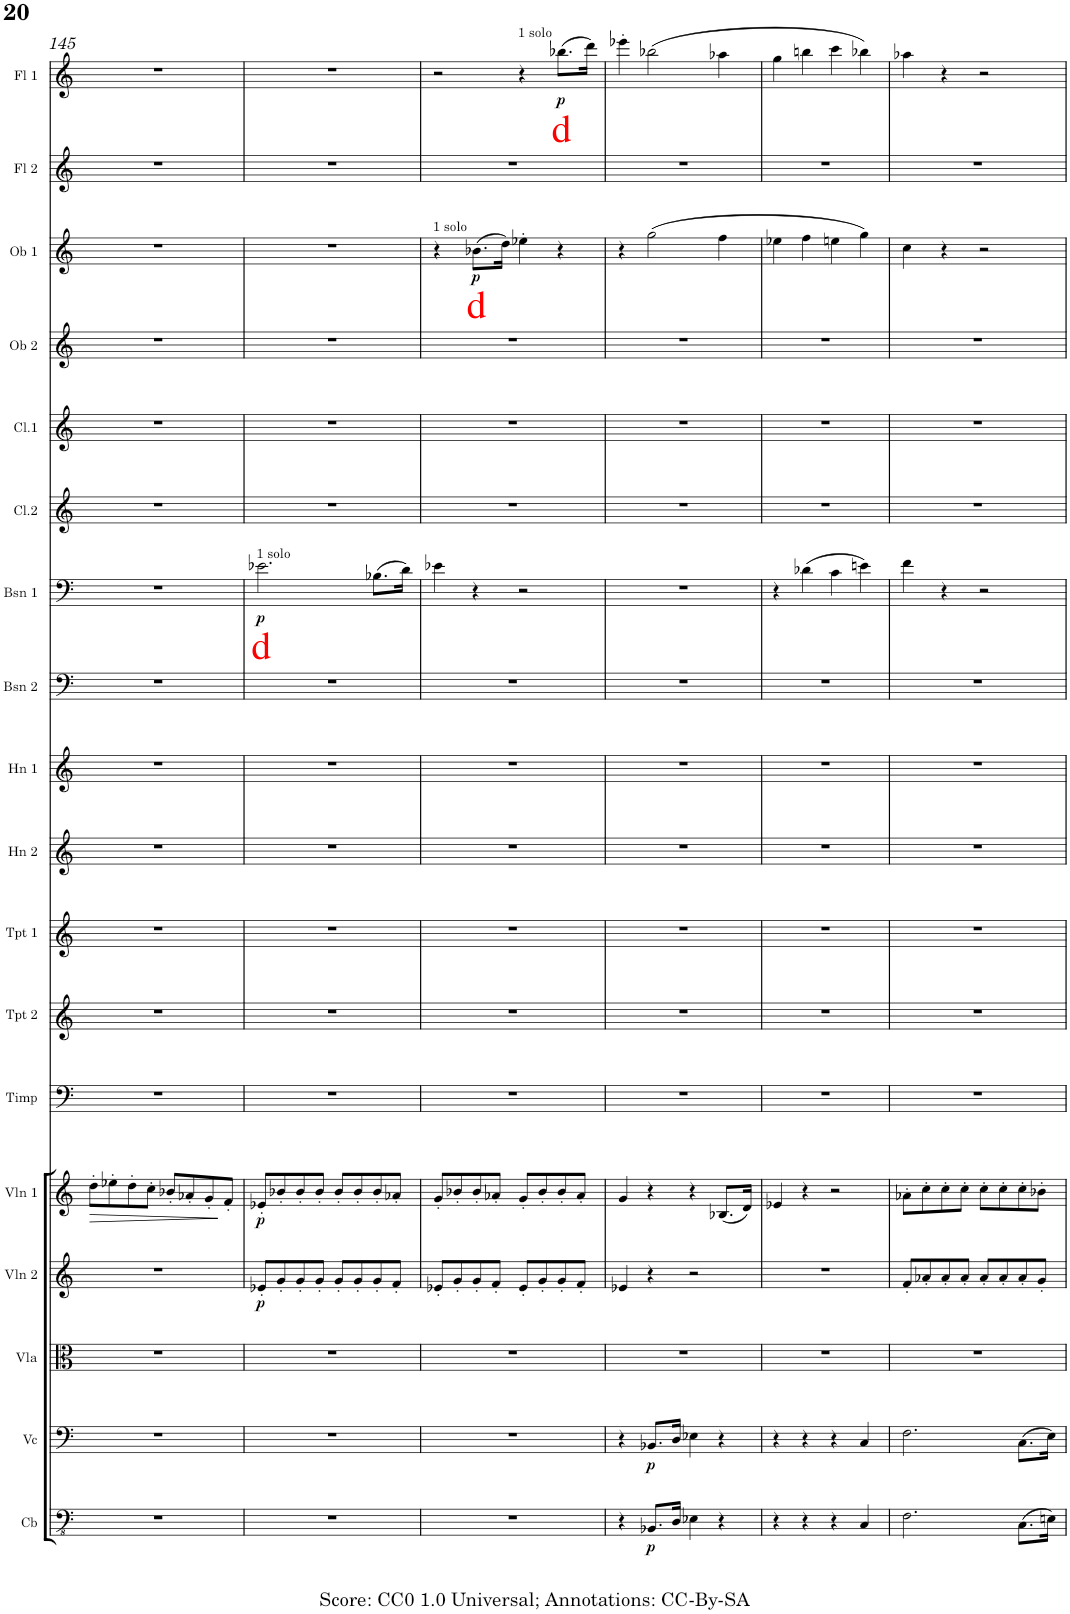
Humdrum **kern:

**kern	**dynam	**kern	**dynam	**kern	**kern	**dynam	**kern	**dynam	**kern	**kern	**kern	**kern	**kern	**kern	**kern	**text	**dynam	**kern	**kern	**kern	**kern	**text	**dynam	**kern	**kern	**text	**dynam
*part18	*part18	*part17	*part17	*part16	*part15	*part15	*part14	*part14	*part13	*part12	*part11	*part10	*part9	*part8	*part7	*part7	*part7	*part6	*part5	*part4	*part3	*part3	*part3	*part2	*part1	*part1	*part1
*staff18	*staff18	*staff17	*staff17	*staff16	*staff15	*staff15	*staff14	*staff14	*staff13	*staff12	*staff11	*staff10	*staff9	*staff8	*staff7	*staff7	*staff7	*staff6	*staff5	*staff4	*staff3	*staff3	*staff3	*staff2	*staff1	*staff1	*staff1
*I"Contrabass	*	*I"Violoncello	*	*I"Viola	*I"Violin 2	*	*I"Violin 1	*	*I"Timpani	*I"C Trumpet 2	*I"C Trumpet 1	*I"C Horn 2	*I"C Horn 1	*I"Bassoon 2	*I"Bassoon 1	*	*	*I"C Clarinet 2	*I"C Clarinet 1	*I"Oboe 2	*I"Oboe 1	*	*	*I"Flute 2	*I"Flute 1	*	*
*I'Cb	*	*I'Vc	*	*I'Vla	*I'Vln 2	*	*I'Vln 1	*	*I'Timp	*I'Tpt 2	*I'Tpt 1	*I'Hn 2	*I'Hn 1	*I'Bsn 2	*I'Bsn 1	*	*	*I'Cl.2	*I'Cl.1	*I'Ob 2	*I'Ob 1	*	*	*I'Fl 2	*I'Fl 1	*	*
!!LO:PB:g=z
*clefFv4	*	*clefF4	*	*clefC3	*clefG2	*	*clefG2	*	*clefF4	*clefG2	*clefG2	*clefG2	*clefG2	*clefF4	*clefF4	*	*	*clefG2	*clefG2	*clefG2	*clefG2	*	*	*clefG2	*clefG2	*	*
*	*	*	*	*	*	*	*	*	*	*	*	*Trd7c12	*Trd7c12	*	*	*	*	*Trd1c2	*Trd1c2	*	*	*	*	*	*	*	*
*k[]	*	*k[]	*	*k[]	*k[]	*	*k[]	*	*k[]	*k[]	*k[]	*k[]	*k[]	*k[]	*k[]	*	*	*k[]	*k[]	*k[]	*k[]	*	*	*k[]	*k[]	*	*
*M2/2	*	*M2/2	*	*M2/2	*M2/2	*	*M2/2	*	*M2/2	*M2/2	*M2/2	*M2/2	*M2/2	*M2/2	*M2/2	*	*	*M2/2	*M2/2	*M2/2	*M2/2	*	*	*M2/2	*M2/2	*	*
*met(c|)	*	*met(c|)	*	*met(c|)	*met(c|)	*	*met(c|)	*	*met(c|)	*met(c|)	*met(c|)	*met(c|)	*met(c|)	*met(c|)	*met(c|)	*	*	*met(c|)	*met(c|)	*met(c|)	*met(c|)	*	*	*met(c|)	*met(c|)	*	*
=145	=145	=145	=145	=145	=145	=145	=145	=145	=145	=145	=145	=145	=145	=145	=145	=145	=145	=145	=145	=145	=145	=145	=145	=145	=145	=145	=145
!	!	!	!	!	!	!	!	!LO:HP:b	!	!	!	!	!	!	!	!	!	!	!	!	!	!	!	!	!	!	!
1r	.	1r	.	1r	1r	.	8dd'\L	>	1r	1r	1r	1r	1r	1r	1r	.	.	1r	1r	1r	1r	.	.	1r	1r	.	.
.	.	.	.	.	.	.	8ee-X'\	.	.	.	.	.	.	.	.	.	.	.	.	.	.	.	.	.	.	.	.
.	.	.	.	.	.	.	8dd'\	.	.	.	.	.	.	.	.	.	.	.	.	.	.	.	.	.	.	.	.
.	.	.	.	.	.	.	8cc'\J	.	.	.	.	.	.	.	.	.	.	.	.	.	.	.	.	.	.	.	.
.	.	.	.	.	.	.	8b-X'/L	.	.	.	.	.	.	.	.	.	.	.	.	.	.	.	.	.	.	.	.
.	.	.	.	.	.	.	8a-X'/	.	.	.	.	.	.	.	.	.	.	.	.	.	.	.	.	.	.	.	.
.	.	.	.	.	.	.	8g'/	.	.	.	.	.	.	.	.	.	.	.	.	.	.	.	.	.	.	.	.
.	.	.	.	.	.	.	8f'/J	]	.	.	.	.	.	.	.	.	.	.	.	.	.	.	.	.	.	.	.
=146	=146	=146	=146	=146	=146	=146	=146	=146	=146	=146	=146	=146	=146	=146	=146	=146	=146	=146	=146	=146	=146	=146	=146	=146	=146	=146	=146
!	!	!	!	!	!	!	!	!	!	!	!	!	!	!	!LO:TX:a:t=1 solo	!	!	!	!	!	!	!	!	!	!	!	!
!	!	!	!	!	!	!LO:DY:b	!	!LO:DY:b	!	!	!	!	!	!	!	!LO:LY:b:color=#FF0000	!LO:DY:b	!	!	!	!	!	!	!	!	!	!
1r	.	1r	.	1r	8e-X'/L	p	8e-X'/L	p	1r	1r	1r	1r	1r	1r	2.e-X\	d	p	1r	1r	1r	1r	.	.	1r	1r	.	.
.	.	.	.	.	8g'/	.	8b-X'/	.	.	.	.	.	.	.	.	.	.	.	.	.	.	.	.	.	.	.	.
.	.	.	.	.	8g'/	.	8b-'/	.	.	.	.	.	.	.	.	.	.	.	.	.	.	.	.	.	.	.	.
.	.	.	.	.	8g'/J	.	8b-'/J	.	.	.	.	.	.	.	.	.	.	.	.	.	.	.	.	.	.	.	.
.	.	.	.	.	8g'/L	.	8b-'/L	.	.	.	.	.	.	.	.	.	.	.	.	.	.	.	.	.	.	.	.
.	.	.	.	.	8g'/	.	8b-'/	.	.	.	.	.	.	.	.	.	.	.	.	.	.	.	.	.	.	.	.
.	.	.	.	.	8g'/	.	8b-'/	.	.	.	.	.	.	.	(8.B-X\L	.	.	.	.	.	.	.	.	.	.	.	.
.	.	.	.	.	8f'/J	.	8a-X'/J	.	.	.	.	.	.	.	.	.	.	.	.	.	.	.	.	.	.	.	.
.	.	.	.	.	.	.	.	.	.	.	.	.	.	.	16d\Jk)	.	.	.	.	.	.	.	.	.	.	.	.
=147	=147	=147	=147	=147	=147	=147	=147	=147	=147	=147	=147	=147	=147	=147	=147	=147	=147	=147	=147	=147	=147	=147	=147	=147	=147	=147	=147
!	!	!	!	!	!	!	!	!	!	!	!	!	!	!	!	!	!	!	!	!	!LO:TX:a:t=1 solo	!	!	!	!	!	!
1r	.	1r	.	1r	8e-X'/L	.	8g'/L	.	1r	1r	1r	1r	1r	1r	4e-X\	.	.	1r	1r	1r	4r	.	.	1r	2r	.	.
.	.	.	.	.	8g'/	.	8b-X'/	.	.	.	.	.	.	.	.	.	.	.	.	.	.	.	.	.	.	.	.
!	!	!	!	!	!	!	!	!	!	!	!	!	!	!	!	!	!	!	!	!	!	!LO:LY:b:color=#FF0000	!LO:DY:b	!	!	!	!
.	.	.	.	.	8g'/	.	8b-'/	.	.	.	.	.	.	.	4r	.	.	.	.	.	(8.b-X\L	d	p	.	.	.	.
.	.	.	.	.	8f'/J	.	8a-X'/J	.	.	.	.	.	.	.	.	.	.	.	.	.	.	.	.	.	.	.	.
.	.	.	.	.	.	.	.	.	.	.	.	.	.	.	.	.	.	.	.	.	16dd\Jk)	.	.	.	.	.	.
!	!	!	!	!	!	!	!	!	!	!	!	!	!	!	!	!	!	!	!	!	!	!	!	!	!LO:TX:a:t=1 solo	!	!
.	.	.	.	.	8e-'/L	.	8g'/L	.	.	.	.	.	.	.	2r	.	.	.	.	.	4ee-X'\	.	.	.	4r	.	.
.	.	.	.	.	8g'/	.	8b-'/	.	.	.	.	.	.	.	.	.	.	.	.	.	.	.	.	.	.	.	.
!	!	!	!	!	!	!	!	!	!	!	!	!	!	!	!	!	!	!	!	!	!	!	!	!	!	!LO:LY:b:color=#FF0000	!LO:DY:b
.	.	.	.	.	8g'/	.	8b-'/	.	.	.	.	.	.	.	.	.	.	.	.	.	4r	.	.	.	(8.bb-X\L	d	p
.	.	.	.	.	8f'/J	.	8a-'/J	.	.	.	.	.	.	.	.	.	.	.	.	.	.	.	.	.	.	.	.
.	.	.	.	.	.	.	.	.	.	.	.	.	.	.	.	.	.	.	.	.	.	.	.	.	16ddd\Jk)	.	.
=148	=148	=148	=148	=148	=148	=148	=148	=148	=148	=148	=148	=148	=148	=148	=148	=148	=148	=148	=148	=148	=148	=148	=148	=148	=148	=148	=148
4r	.	4r	.	1r	4e-X/	.	4g/	.	1r	1r	1r	1r	1r	1r	1r	.	.	1r	1r	1r	4r	.	.	1r	4eee-X'\	.	.
!	!LO:DY:b	!	!LO:DY:b	!	!	!	!	!	!	!	!	!	!	!	!	!	!	!	!	!	!	!	!	!	!	!	!
8.BBB-X/L	p	8.BB-X/L	p	.	4r	.	4r	.	.	.	.	.	.	.	.	.	.	.	.	.	(2gg\	.	.	.	(2bb-X\	.	.
16DD/Jk	.	16D/Jk	.	.	.	.	.	.	.	.	.	.	.	.	.	.	.	.	.	.	.	.	.	.	.	.	.
4EE-X\	.	4E-X\	.	.	2r	.	4r	.	.	.	.	.	.	.	.	.	.	.	.	.	.	.	.	.	.	.	.
4r	.	4r	.	.	.	.	(8.B-X/L	.	.	.	.	.	.	.	.	.	.	.	.	.	4ff\	.	.	.	4aa-X\	.	.
.	.	.	.	.	.	.	16d/Jk)	.	.	.	.	.	.	.	.	.	.	.	.	.	.	.	.	.	.	.	.
=149	=149	=149	=149	=149	=149	=149	=149	=149	=149	=149	=149	=149	=149	=149	=149	=149	=149	=149	=149	=149	=149	=149	=149	=149	=149	=149	=149
4r	.	4r	.	1r	1r	.	4e-X/	.	1r	1r	1r	1r	1r	1r	4r	.	.	1r	1r	1r	4ee-X\	.	.	1r	4gg\	.	.
4r	.	4r	.	.	.	.	4r	.	.	.	.	.	.	.	(4d-X\	.	.	.	.	.	4ff\	.	.	.	4bbn\	.	.
4r	.	4r	.	.	.	.	2r	.	.	.	.	.	.	.	4c\	.	.	.	.	.	4een\	.	.	.	4ccc\	.	.
4CC/	.	4C/	.	.	.	.	.	.	.	.	.	.	.	.	4en\)	.	.	.	.	.	4gg\)	.	.	.	4bb-X\)	.	.
=150	=150	=150	=150	=150	=150	=150	=150	=150	=150	=150	=150	=150	=150	=150	=150	=150	=150	=150	=150	=150	=150	=150	=150	=150	=150	=150	=150
2.FF\	.	2.F\	.	1r	8f'/L	.	8a-X'\L	.	1r	1r	1r	1r	1r	1r	4f\	.	.	1r	1r	1r	4cc\	.	.	1r	4aa-X\	.	.
.	.	.	.	.	8a-X'/	.	8cc'\	.	.	.	.	.	.	.	.	.	.	.	.	.	.	.	.	.	.	.	.
.	.	.	.	.	8a-'/	.	8cc'\	.	.	.	.	.	.	.	4r	.	.	.	.	.	4r	.	.	.	4r	.	.
.	.	.	.	.	8a-'/J	.	8cc'\J	.	.	.	.	.	.	.	.	.	.	.	.	.	.	.	.	.	.	.	.
.	.	.	.	.	8a-'/L	.	8cc'\L	.	.	.	.	.	.	.	2r	.	.	.	.	.	2r	.	.	.	2r	.	.
.	.	.	.	.	8a-'/	.	8cc'\	.	.	.	.	.	.	.	.	.	.	.	.	.	.	.	.	.	.	.	.
(8.CC\L	.	(8.C\L	.	.	8a-'/	.	8cc'\	.	.	.	.	.	.	.	.	.	.	.	.	.	.	.	.	.	.	.	.
.	.	.	.	.	8g'/J	.	8b-X'\J	.	.	.	.	.	.	.	.	.	.	.	.	.	.	.	.	.	.	.	.
16EEn\Jk)	.	16E\Jk)	.	.	.	.	.	.	.	.	.	.	.	.	.	.	.	.	.	.	.	.	.	.	.	.	.
=	=	=	=	=	=	=	=	=	=	=	=	=	=	=	=	=	=	=	=	=	=	=	=	=	=	=	=
*-	*-	*-	*-	*-	*-	*-	*-	*-	*-	*-	*-	*-	*-	*-	*-	*-	*-	*-	*-	*-	*-	*-	*-	*-	*-	*-	*-
